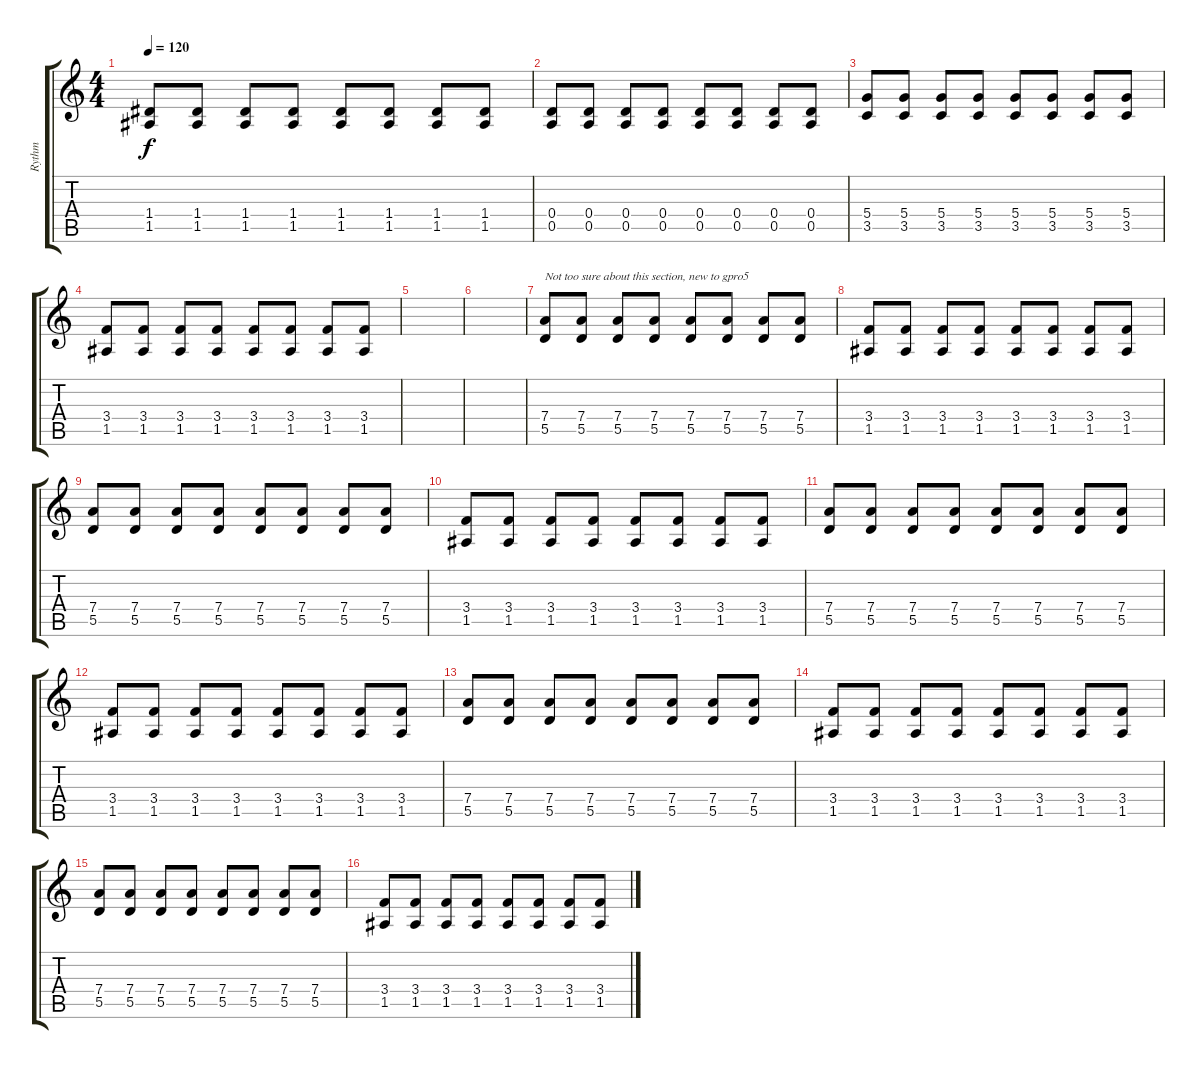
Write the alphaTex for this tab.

\track ("Rythm" "Rythm") {instrument distortionguitar}
\staff {score tabs}
\tuning (E4 B3 G3 D3 A2 E2) {hide}
\ts (4 4)
\tempo 120
\clef g2
\ks c
(1.4 1.5).8{dy f} (1.4 1.5).8 (1.4 1.5).8 (1.4 1.5).8 (1.4 1.5).8 (1.4 1.5).8 (1.4 1.5).8 (1.4 1.5).8 |
(0.4 0.5).8 (0.4 0.5).8 (0.4 0.5).8 (0.4 0.5).8 (0.4 0.5).8 (0.4 0.5).8 (0.4 0.5).8 (0.4 0.5).8 |
(5.4 3.5).8 (5.4 3.5).8 (5.4 3.5).8 (5.4 3.5).8 (5.4 3.5).8 (5.4 3.5).8 (5.4 3.5).8 (5.4 3.5).8 |
(3.4 1.5).8 (3.4 1.5).8 (3.4 1.5).8 (3.4 1.5).8 (3.4 1.5).8 (3.4 1.5).8 (3.4 1.5).8 (3.4 1.5).8 |
|
|
(7.4 5.5).8{txt "Not too sure about this section, new to gpro5"} (7.4 5.5).8 (7.4 5.5).8 (7.4 5.5).8 (7.4 5.5).8 (7.4 5.5).8 (7.4 5.5).8 (7.4 5.5).8 |
(3.4 1.5).8 (3.4 1.5).8 (3.4 1.5).8 (3.4 1.5).8 (3.4 1.5).8 (3.4 1.5).8 (3.4 1.5).8 (3.4 1.5).8 |
(7.4 5.5).8 (7.4 5.5).8 (7.4 5.5).8 (7.4 5.5).8 (7.4 5.5).8 (7.4 5.5).8 (7.4 5.5).8 (7.4 5.5).8 |
(3.4 1.5).8 (3.4 1.5).8 (3.4 1.5).8 (3.4 1.5).8 (3.4 1.5).8 (3.4 1.5).8 (3.4 1.5).8 (3.4 1.5).8 |
(7.4 5.5).8 (7.4 5.5).8 (7.4 5.5).8 (7.4 5.5).8 (7.4 5.5).8 (7.4 5.5).8 (7.4 5.5).8 (7.4 5.5).8 |
(3.4 1.5).8 (3.4 1.5).8 (3.4 1.5).8 (3.4 1.5).8 (3.4 1.5).8 (3.4 1.5).8 (3.4 1.5).8 (3.4 1.5).8 |
(7.4 5.5).8 (7.4 5.5).8 (7.4 5.5).8 (7.4 5.5).8 (7.4 5.5).8 (7.4 5.5).8 (7.4 5.5).8 (7.4 5.5).8 |
(3.4 1.5).8 (3.4 1.5).8 (3.4 1.5).8 (3.4 1.5).8 (3.4 1.5).8 (3.4 1.5).8 (3.4 1.5).8 (3.4 1.5).8 |
(7.4 5.5).8 (7.4 5.5).8 (7.4 5.5).8 (7.4 5.5).8 (7.4 5.5).8 (7.4 5.5).8 (7.4 5.5).8 (7.4 5.5).8 |
(3.4 1.5).8 (3.4 1.5).8 (3.4 1.5).8 (3.4 1.5).8 (3.4 1.5).8 (3.4 1.5).8 (3.4 1.5).8 (3.4 1.5).8
